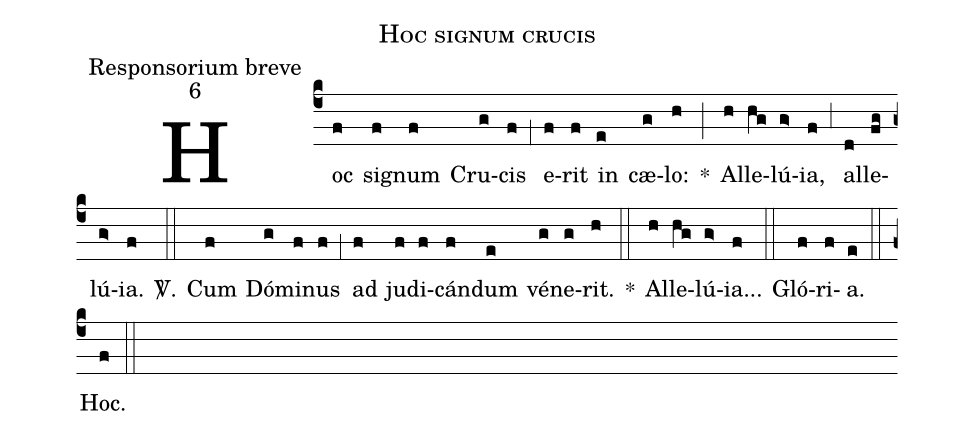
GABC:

name:Hoc signum crucis;
office-part:Responsorium breve;
mode:6;
%%
(c4) Hoc(f) si(f)gnum(f) Cru(g)cis(f) (;1) e(f)rit(f) in(e) cæ(g)lo:(h) *(;) Al(h)le(hg)lú(g>)ia,(f) (;3) al(d)le(fg)lú(g>)ia.(f) <sp>V/</sp>.(::) Cum(f) Dó(g)mi(f)nus(f) (;1) ad(f) ju(f)di(f)cán(f)dum(e) vé(g)ne(g)rit.(h) *(::) Al(h)le(hg)lú(g>)ia...(f) (::) Gló(f)ri(f)a.(e) (::) Hoc.(f) (::)
